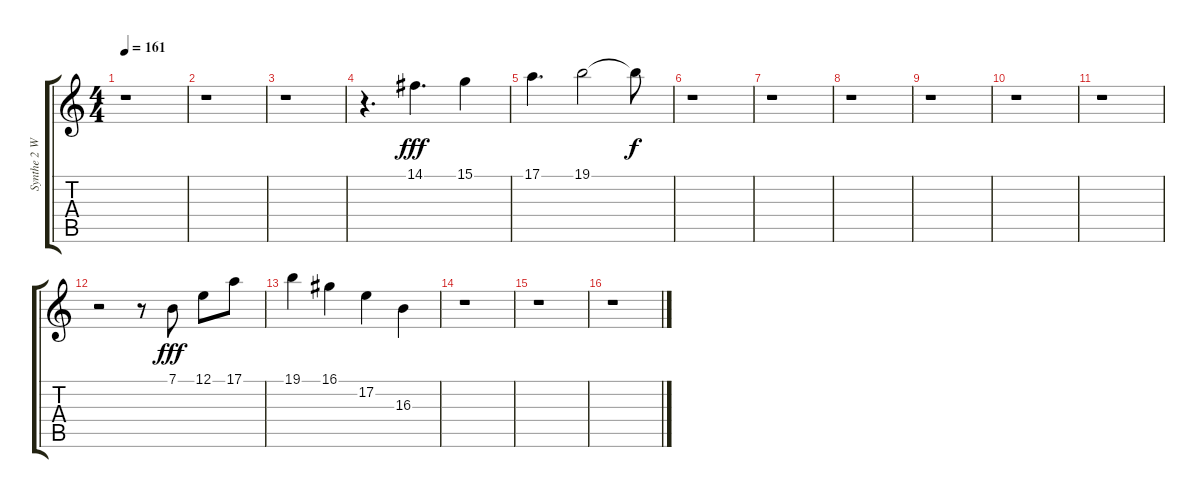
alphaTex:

\track ("Synthe 2 Wind" "Synthe 2 W") {instrument pad2warm}
\staff {score tabs}
\tuning (E4 B3 G3 D3 A2 E2) {hide}
\ts (4 4)
\tempo 161
\clef g2
\ks c
r.1{dy fff} |
r.1 |
r.1 |
r.4{d} 14.1.4{d} 15.1.4 |
17.1.4{d} 19.1.2 19.1{t}.8{dy f} |
r.1 |
r.1 |
r.1 |
r.1 |
r.1 |
r.1 |
r.2 r.8 7.1.8{dy fff} 12.1.8 17.1.8 |
19.1.4 16.1.4 17.2.4 16.3.4 |
r.1 |
r.1 |
r.1
